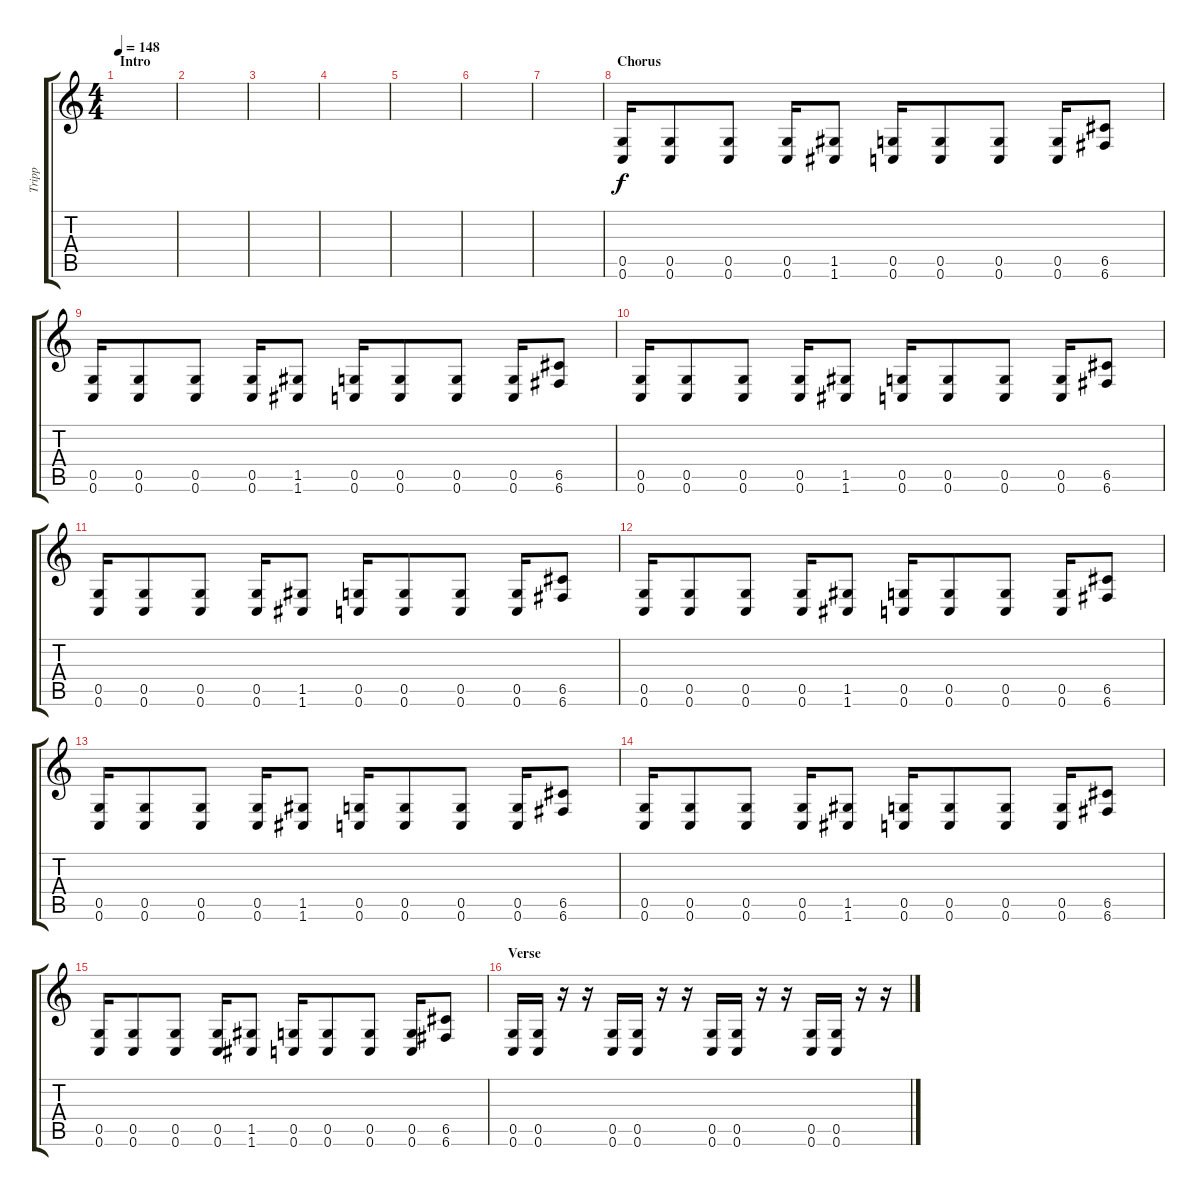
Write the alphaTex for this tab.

\track ("Tripp" "Tripp") {instrument distortionguitar}
\staff {score tabs}
\tuning (D4 A3 F3 C3 G2 C2) {hide}
\ts (4 4)
\section ("" "Intro")
\tempo 148
\clef g2
\ks c
|
|
|
|
|
|
|
\section ("" "Chorus")
(0.5 0.6).16 (0.5 0.6).8 (0.5 0.6).8 (0.5 0.6).16 (1.5 1.6).8 (0.5 0.6).16 (0.5 0.6).8 (0.5 0.6).8 (0.5 0.6).16 (6.5 6.6).8 |
(0.5 0.6).16 (0.5 0.6).8 (0.5 0.6).8 (0.5 0.6).16 (1.5 1.6).8 (0.5 0.6).16 (0.5 0.6).8 (0.5 0.6).8 (0.5 0.6).16 (6.5 6.6).8 |
(0.5 0.6).16 (0.5 0.6).8 (0.5 0.6).8 (0.5 0.6).16 (1.5 1.6).8 (0.5 0.6).16 (0.5 0.6).8 (0.5 0.6).8 (0.5 0.6).16 (6.5 6.6).8 |
(0.5 0.6).16 (0.5 0.6).8 (0.5 0.6).8 (0.5 0.6).16 (1.5 1.6).8 (0.5 0.6).16 (0.5 0.6).8 (0.5 0.6).8 (0.5 0.6).16 (6.5 6.6).8 |
(0.5 0.6).16 (0.5 0.6).8 (0.5 0.6).8 (0.5 0.6).16 (1.5 1.6).8 (0.5 0.6).16 (0.5 0.6).8 (0.5 0.6).8 (0.5 0.6).16 (6.5 6.6).8 |
(0.5 0.6).16 (0.5 0.6).8 (0.5 0.6).8 (0.5 0.6).16 (1.5 1.6).8 (0.5 0.6).16 (0.5 0.6).8 (0.5 0.6).8 (0.5 0.6).16 (6.5 6.6).8 |
(0.5 0.6).16 (0.5 0.6).8 (0.5 0.6).8 (0.5 0.6).16 (1.5 1.6).8 (0.5 0.6).16 (0.5 0.6).8 (0.5 0.6).8 (0.5 0.6).16 (6.5 6.6).8 |
(0.5 0.6).16 (0.5 0.6).8 (0.5 0.6).8 (0.5 0.6).16 (1.5 1.6).8 (0.5 0.6).16 (0.5 0.6).8 (0.5 0.6).8 (0.5 0.6).16 (6.5 6.6).8 |
\section ("" "Verse")
(0.5 0.6).16 (0.5 0.6).16 r.16 r.16 (0.5 0.6).16 (0.5 0.6).16 r.16 r.16 (0.5 0.6).16 (0.5 0.6).16 r.16 r.16 (0.5 0.6).16 (0.5 0.6).16 r.16 r.16
